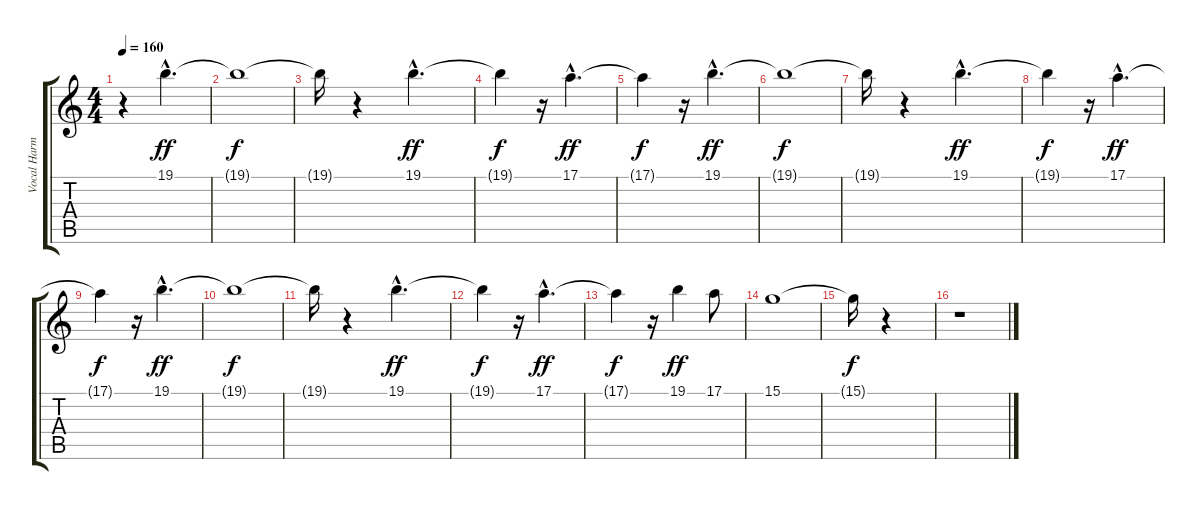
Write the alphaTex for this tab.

\track ("Vocal Harmony" "Vocal Harm") {instrument voiceoohs}
\staff {score tabs}
\tuning (E4 B3 G3 D3 A2 E2) {hide}
\ts (4 4)
\tempo 160
\clef g2
\ks c
r.4{dy ff} 19.1{hac}.4{d} |
19.1{t}.1{dy f} |
19.1{t}.16 r.4 19.1{hac}.4{d dy ff} |
19.1{t}.4{dy f} r.16 17.1{hac}.4{d dy ff} |
17.1{t}.4{dy f} r.16 19.1{hac}.4{d dy ff} |
19.1{t}.1{dy f} |
19.1{t}.16 r.4 19.1{hac}.4{d dy ff} |
19.1{t}.4{dy f} r.16 17.1{hac}.4{d dy ff} |
17.1{t}.4{dy f} r.16 19.1{hac}.4{d dy ff} |
19.1{t}.1{dy f} |
19.1{t}.16 r.4 19.1{hac}.4{d dy ff} |
19.1{t}.4{dy f} r.16 17.1{hac}.4{d dy ff} |
17.1{t}.4{dy f} r.16 19.1.4{dy ff} 17.1.8 |
15.1.1 |
15.1{t}.16{dy f} r.4 |
r.1
